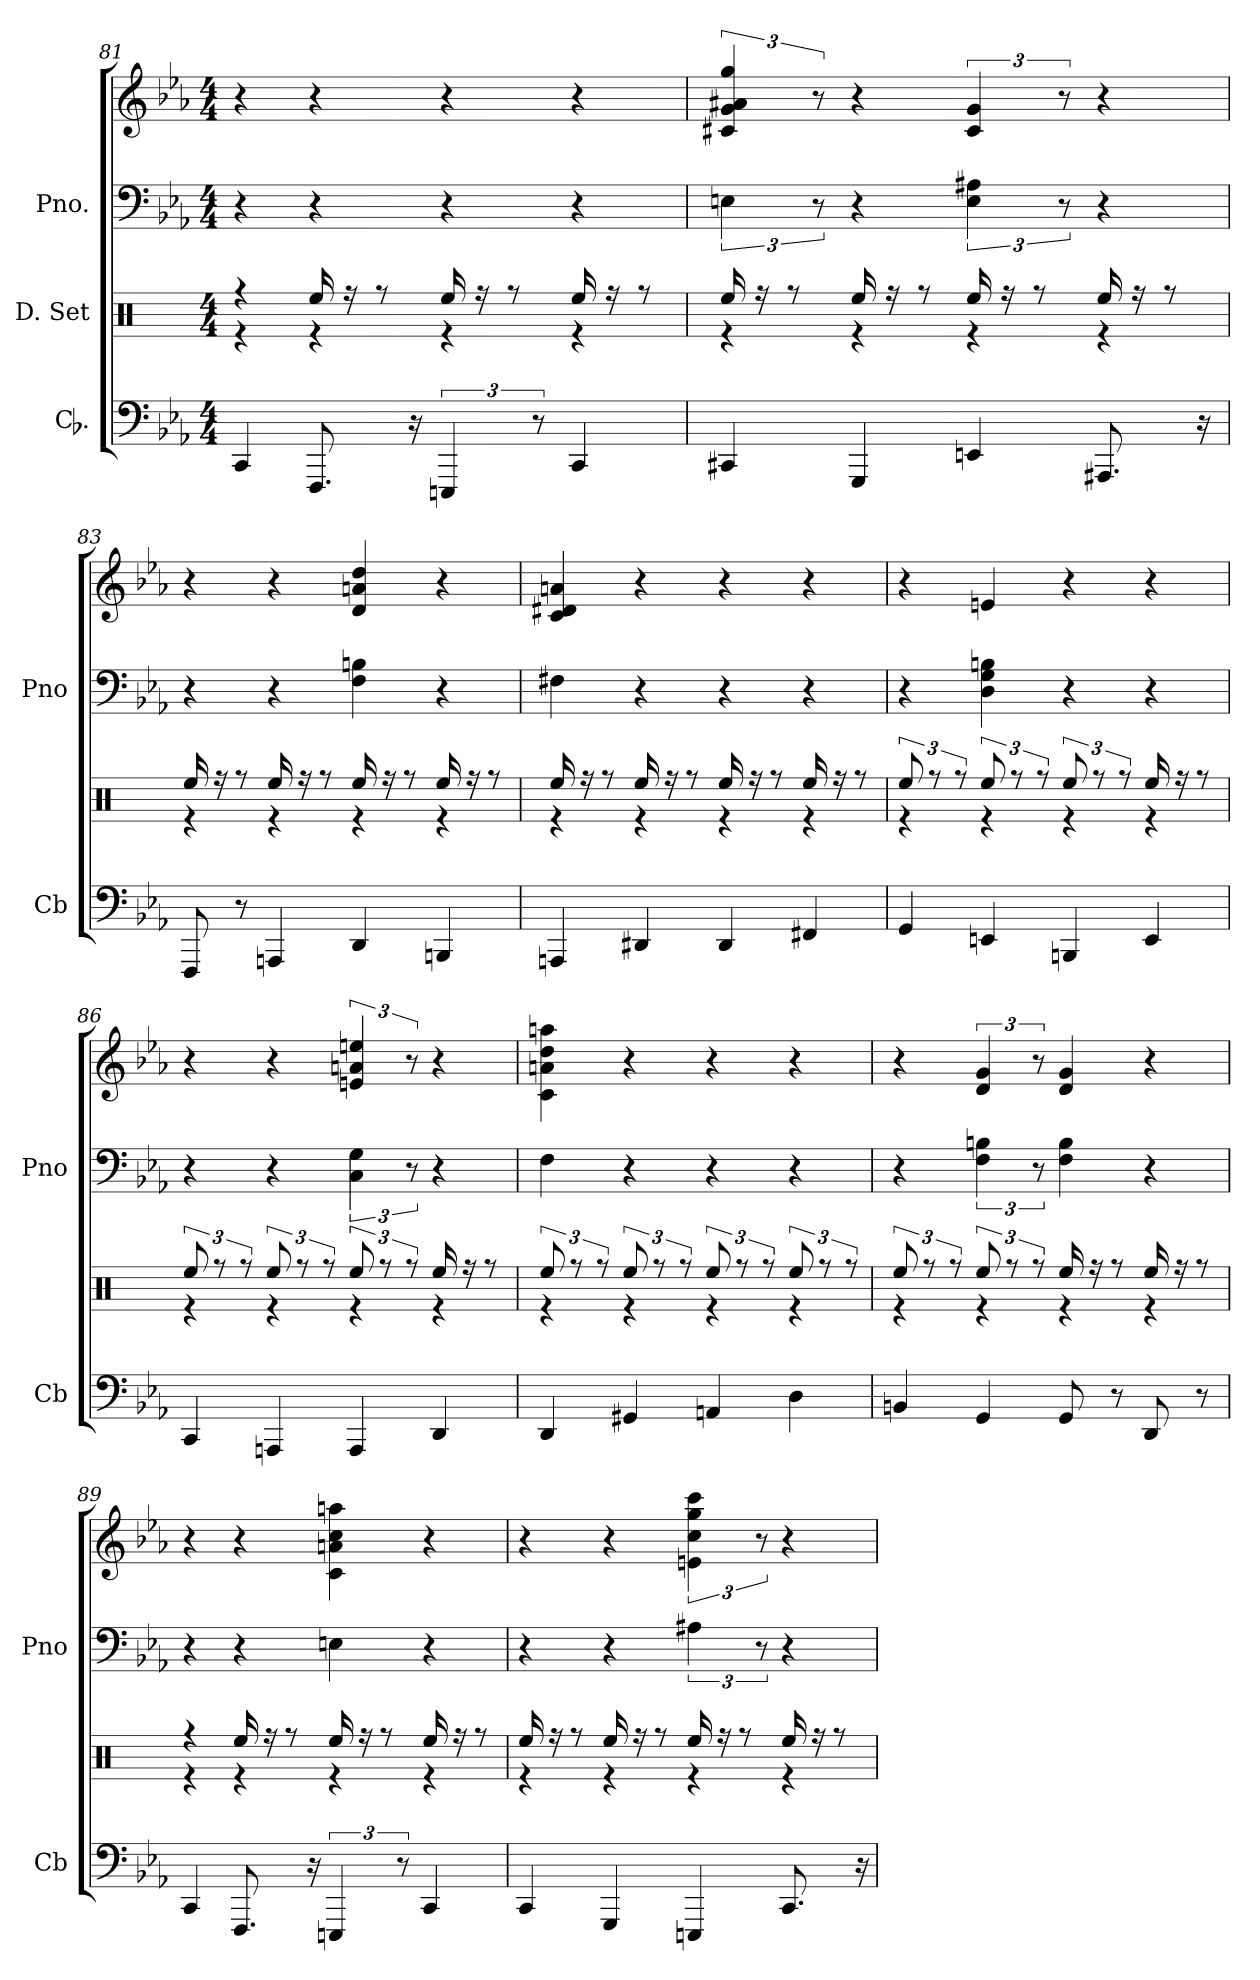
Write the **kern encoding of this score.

**kern	**kern	**kern	**kern
*part3	*part2	*part1	*part1
*staff4	*staff3	*staff2	*staff1
*I"Cb.	*I"D. Set	*I"Pno.	*
*I'Cb	*	*I'Pno	*
*clefF4	*clefX	*clefF4	*clefG2
*k[b-e-a-]	*k[]	*k[b-e-a-]	*k[b-e-a-]
*M4/4	*M4/4	*M4/4	*M4/4
=81	=81	=81	=81
*	*^	*	*
4CC	4re	4rff	4r	4r
8.FFF	4re	16Ree/	4r	4r
.	.	16rff	.	.
.	.	8rff	.	.
16r	.	.	.	.
6EEEn	4re	16Ree/	4r	4r
.	.	16rff	.	.
.	.	8rff	.	.
12r	.	.	.	.
4CC	4re	16Ree/	4r	4r
.	.	16rff	.	.
.	.	8rff	.	.
=82	=82	=82	=82	=82
4CC#X	4re	16Ree/	6En	6c#X 6g 6a#X 6gg
.	.	16rff	.	.
.	.	8rff	.	.
.	.	.	12r	12r
4GGG	4re	16Ree/	4r	4r
.	.	16rff	.	.
.	.	8rff	.	.
4EEn	4re	16Ree/	6E 6A#X	6c# 6g
.	.	16rff	.	.
.	.	8rff	.	.
.	.	.	12r	12r
8.AAA#X	4re	16Ree/	4r	4r
.	.	16rff	.	.
.	.	8rff	.	.
16r	.	.	.	.
=83	=83	=83	=83	=83
8FFF	4re	16Ree/	4r	4r
.	.	16rff	.	.
8r	.	8rff	.	.
4AAAn	4re	16Ree/	4r	4r
.	.	16rff	.	.
.	.	8rff	.	.
4DD	4re	16Ree/	4F 4Bn	4d 4an 4dd
.	.	16rff	.	.
.	.	8rff	.	.
4BBBn	4re	16Ree/	4r	4r
.	.	16rff	.	.
.	.	8rff	.	.
=84	=84	=84	=84	=84
4AAAn	4re	16Ree/	4F#X	4c 4d#X 4an
.	.	16rff	.	.
.	.	8rff	.	.
4DD#X	4re	16Ree/	4r	4r
.	.	16rff	.	.
.	.	8rff	.	.
4DD#	4re	16Ree/	4r	4r
.	.	16rff	.	.
.	.	8rff	.	.
4FF#X	4re	16Ree/	4r	4r
.	.	16rff	.	.
.	.	8rff	.	.
=85	=85	=85	=85	=85
4GG	4re	12Ree/	4r	4r
.	.	12rff	.	.
.	.	12rff	.	.
4EEn	4re	12Ree/	4D 4G 4Bn	4en
.	.	12rff	.	.
.	.	12rff	.	.
4BBBn	4re	12Ree/	4r	4r
.	.	12rff	.	.
.	.	12rff	.	.
4EE	4re	16Ree/	4r	4r
.	.	16rff	.	.
.	.	8rff	.	.
=86	=86	=86	=86	=86
4CC	4re	12Ree/	4r	4r
.	.	12rff	.	.
.	.	12rff	.	.
4AAAn	4re	12Ree/	4r	4r
.	.	12rff	.	.
.	.	12rff	.	.
4AAA	4re	12Ree/	6C 6G	6en 6an 6een
.	.	12rff	.	.
.	.	12rff	12r	12r
4DD	4re	16Ree/	4r	4r
.	.	16rff	.	.
.	.	8rff	.	.
=87	=87	=87	=87	=87
4DD	4re	12Ree/	4F	4c 4an 4dd 4aan
.	.	12rff	.	.
.	.	12rff	.	.
4GG#X	4re	12Ree/	4r	4r
.	.	12rff	.	.
.	.	12rff	.	.
4AAn	4re	12Ree/	4r	4r
.	.	12rff	.	.
.	.	12rff	.	.
4D	4re	12Ree/	4r	4r
.	.	12rff	.	.
.	.	12rff	.	.
=88	=88	=88	=88	=88
4BBn	4re	12Ree/	4r	4r
.	.	12rff	.	.
.	.	12rff	.	.
4GG	4re	12Ree/	6F 6Bn	6d 6g
.	.	12rff	.	.
.	.	12rff	12r	12r
8GG	4re	16Ree/	4F 4B	4d 4g
.	.	16rff	.	.
8r	.	8rff	.	.
8DD	4re	16Ree/	4r	4r
.	.	16rff	.	.
8r	.	8rff	.	.
=89	=89	=89	=89	=89
4CC	4re	4rff	4r	4r
8.FFF	4re	16Ree/	4r	4r
.	.	16rff	.	.
.	.	8rff	.	.
16r	.	.	.	.
6EEEn	4re	16Ree/	4En	4c 4an 4cc 4aan
.	.	16rff	.	.
.	.	8rff	.	.
12r	.	.	.	.
4CC	4re	16Ree/	4r	4r
.	.	16rff	.	.
.	.	8rff	.	.
=90	=90	=90	=90	=90
4CC	4re	16Ree/	4r	4r
.	.	16rff	.	.
.	.	8rff	.	.
4GGG	4re	16Ree/	4r	4r
.	.	16rff	.	.
.	.	8rff	.	.
4EEEn	4re	16Ree/	6A#X	6en 6cc 6gg 6ccc
.	.	16rff	.	.
.	.	8rff	.	.
.	.	.	12r	12r
8.CC	4re	16Ree/	4r	4r
.	.	16rff	.	.
.	.	8rff	.	.
16r	.	.	.	.
*	*v	*v	*	*
=	=	=	=
*-	*-	*-	*-
